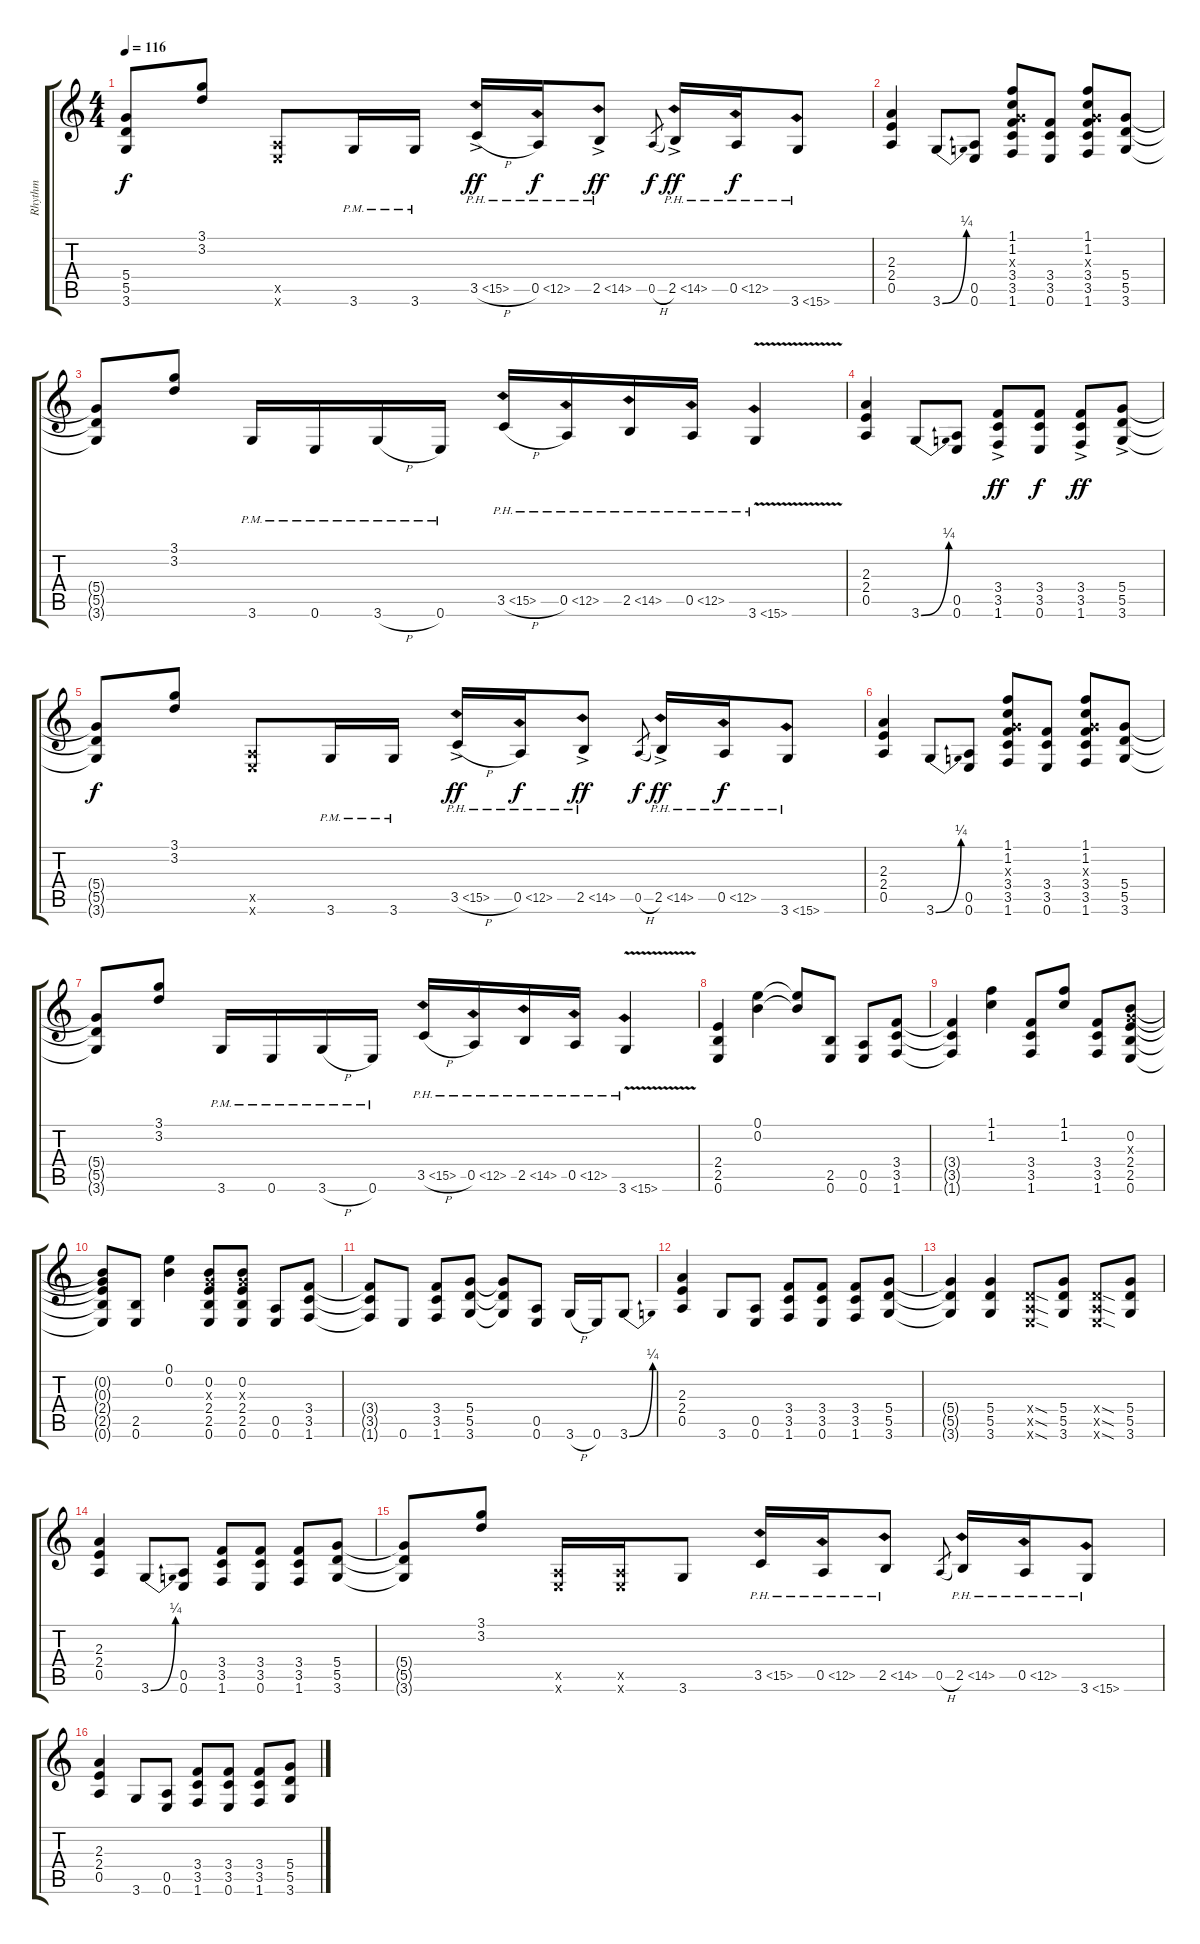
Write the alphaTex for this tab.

\track ("Rhythm" "Rhythm") {instrument distortionguitar}
\staff {score tabs}
\tuning (E4 B3 G3 D3 A2 E2) {hide}
\ts (4 4)
\tempo 116
\clef g2
\ks c
(5.4{t} 5.5{t} 3.6{t}).8{dy f} (3.1 3.2).8 (0.5{x} 0.6{x}).8 3.6{pm}.16 3.6{pm}.16 3.5{ph 12 h ac}.16{dy ff} 0.5{ph 12}.16{dy f} 2.5{ph 12 ac}.8{dy ff} 0.5{h}.8{gr dy f} 2.5{ph 12 ac}.16{dy ff} 0.5{ph 12}.16{dy f} 3.6{ph 12}.8 |
(2.3 2.4 0.5).4 3.6{be (bend 0 0 60 1)}.8 (0.5 0.6).8 (1.1 1.2 0.3{x} 3.4 3.5 1.6).8 (3.4 3.5 0.6).8 (1.1 1.2 0.3{x} 3.4 3.5 1.6).8 (5.4 5.5 3.6).8 |
(5.4{t} 5.5{t} 3.6{t}).8 (3.1 3.2).8 3.6{pm}.16 0.6{pm}.16 3.6{h pm}.16 0.6{pm}.16 3.5{ph 12 h}.16 0.5{ph 12}.16 2.5{ph 12}.16 0.5{ph 12}.16 3.6{ph 12 v}.4 |
(2.3 2.4 0.5).4 3.6{be (bend 0 0 60 1)}.8 (0.5 0.6).8 (3.4{ac} 3.5{ac} 1.6{ac}).8{dy ff} (3.4 3.5 0.6).8{dy f} (3.4{ac} 3.5{ac} 1.6{ac}).8{dy ff} (5.4{ac} 5.5{ac} 3.6{ac}).8 |
(5.4{t} 5.5{t} 3.6{t}).8{dy f} (3.1 3.2).8 (0.5{x} 0.6{x}).8 3.6{pm}.16 3.6{pm}.16 3.5{ph 12 h ac}.16{dy ff} 0.5{ph 12}.16{dy f} 2.5{ph 12 ac}.8{dy ff} 0.5{h}.8{gr dy f} 2.5{ph 12 ac}.16{dy ff} 0.5{ph 12}.16{dy f} 3.6{ph 12}.8 |
(2.3 2.4 0.5).4 3.6{be (bend 0 0 60 1)}.8 (0.5 0.6).8 (1.1 1.2 0.3{x} 3.4 3.5 1.6).8 (3.4 3.5 0.6).8 (1.1 1.2 0.3{x} 3.4 3.5 1.6).8 (5.4 5.5 3.6).8 |
(5.4{t} 5.5{t} 3.6{t}).8 (3.1 3.2).8 3.6{pm}.16 0.6{pm}.16 3.6{h pm}.16 0.6{pm}.16 3.5{ph 12 h}.16 0.5{ph 12}.16 2.5{ph 12}.16 0.5{ph 12}.16 3.6{ph 12 v}.4 |
(2.4 2.5 0.6).4 (0.1 0.2).4 (0.1{t} 0.2{t}).8 (2.5 0.6).8 (0.5 0.6).8 (3.4 3.5 1.6).8 |
(3.4{t} 3.5{t} 1.6{t}).4 (1.1 1.2).4 (3.4 3.5 1.6).8 (1.1 1.2).8 (3.4 3.5 1.6).8 (0.2 0.3{x} 2.4 2.5 0.6).8 |
(0.2{t} 0.3{t} 2.4{t} 2.5{t} 0.6{t}).8 (2.5 0.6).8 (0.1 0.2).4 (0.2 0.3{x} 2.4 2.5 0.6).8 (0.2 0.3{x} 2.4 2.5 0.6).8 (0.5 0.6).8 (3.4 3.5 1.6).8 |
(3.4{t} 3.5{t} 1.6{t}).8 0.6.8 (3.4 3.5 1.6).8 (5.4 5.5 3.6).8 (5.4{t} 5.5{t} 3.6{t}).8 (0.5 0.6).8 3.6{h}.16 0.6.16 3.6{be (bend 0 0 60 1)}.8 |
(2.3 2.4 0.5).4{volume 14} 3.6.8 (0.5 0.6).8 (3.4 3.5 1.6).8 (3.4 3.5 0.6).8 (3.4 3.5 1.6).8 (5.4 5.5 3.6).8 |
(5.4{t} 5.5{t} 3.6{t}).4 (5.4 5.5 3.6).4 (0.4{sod x} 0.5{sod x} 0.6{sod x}).8 (5.4 5.5 3.6).8 (0.4{sod x} 0.5{sod x} 0.6{sod x}).8 (5.4 5.5 3.6).8 |
(2.3 2.4 0.5).4{instrument distortionguitar} 3.6{be (bend 0 0 60 1)}.8 (0.5 0.6).8 (3.4 3.5 1.6).8 (3.4 3.5 0.6).8 (3.4 3.5 1.6).8 (5.4 5.5 3.6).8 |
(5.4{t} 5.5{t} 3.6{t}).8 (3.1 3.2).8 (0.5{x} 0.6{x}).16 (0.5{x} 0.6{x}).16 3.6.8 3.5{ph 12}.16 0.5{ph 12}.16 2.5{ph 12}.8 0.5{h}.8{gr} 2.5{ph 12}.16 0.5{ph 12}.16 3.6{ph 12}.8 |
(2.3 2.4 0.5).4 3.6.8 (0.5 0.6).8 (3.4 3.5 1.6).8 (3.4 3.5 0.6).8 (3.4 3.5 1.6).8 (5.4 5.5 3.6).8
